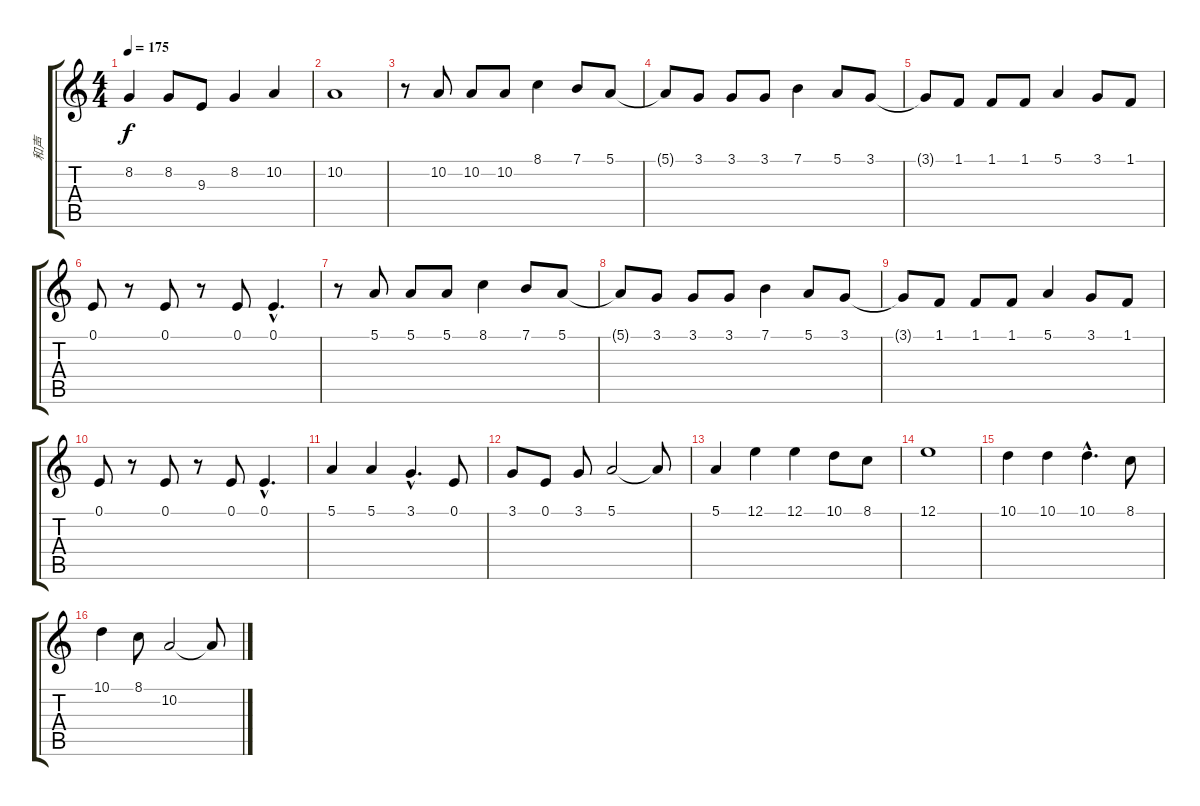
\track ("和声" "和声") {instrument brasssection}
\staff {score tabs}
\tuning (E4 B3 G3 D3 A2 E2) {hide}
\ts (4 4)
\tempo 175
\clef g2
\ks c
8.2.4{dy f} 8.2.8 9.3.8 8.2.4 10.2.4 |
10.2.1 |
r.8 10.2.8 10.2.8 10.2.8 8.1.4 7.1.8 5.1.8 |
5.1{t}.8 3.1.8 3.1.8 3.1.8 7.1.4 5.1.8 3.1.8 |
3.1{t}.8 1.1.8 1.1.8 1.1.8 5.1.4 3.1.8 1.1.8 |
0.1.8 r.8 0.1.8 r.8 0.1.8 0.1{hac}.4{d} |
r.8 5.1.8 5.1.8 5.1.8 8.1.4 7.1.8 5.1.8 |
5.1{t}.8 3.1.8 3.1.8 3.1.8 7.1.4 5.1.8 3.1.8 |
3.1{t}.8 1.1.8 1.1.8 1.1.8 5.1.4 3.1.8 1.1.8 |
0.1.8 r.8 0.1.8 r.8 0.1.8 0.1{hac}.4{d} |
5.1.4 5.1.4 3.1{hac}.4{d} 0.1.8 |
3.1.8 0.1.8 3.1.8 5.1.2 5.1{t}.8 |
5.1.4 12.1.4 12.1.4 10.1.8 8.1.8 |
12.1.1 |
10.1.4 10.1.4 10.1{hac}.4{d} 8.1.8 |
10.1.4 8.1.8 10.2.2 10.2{t}.8
